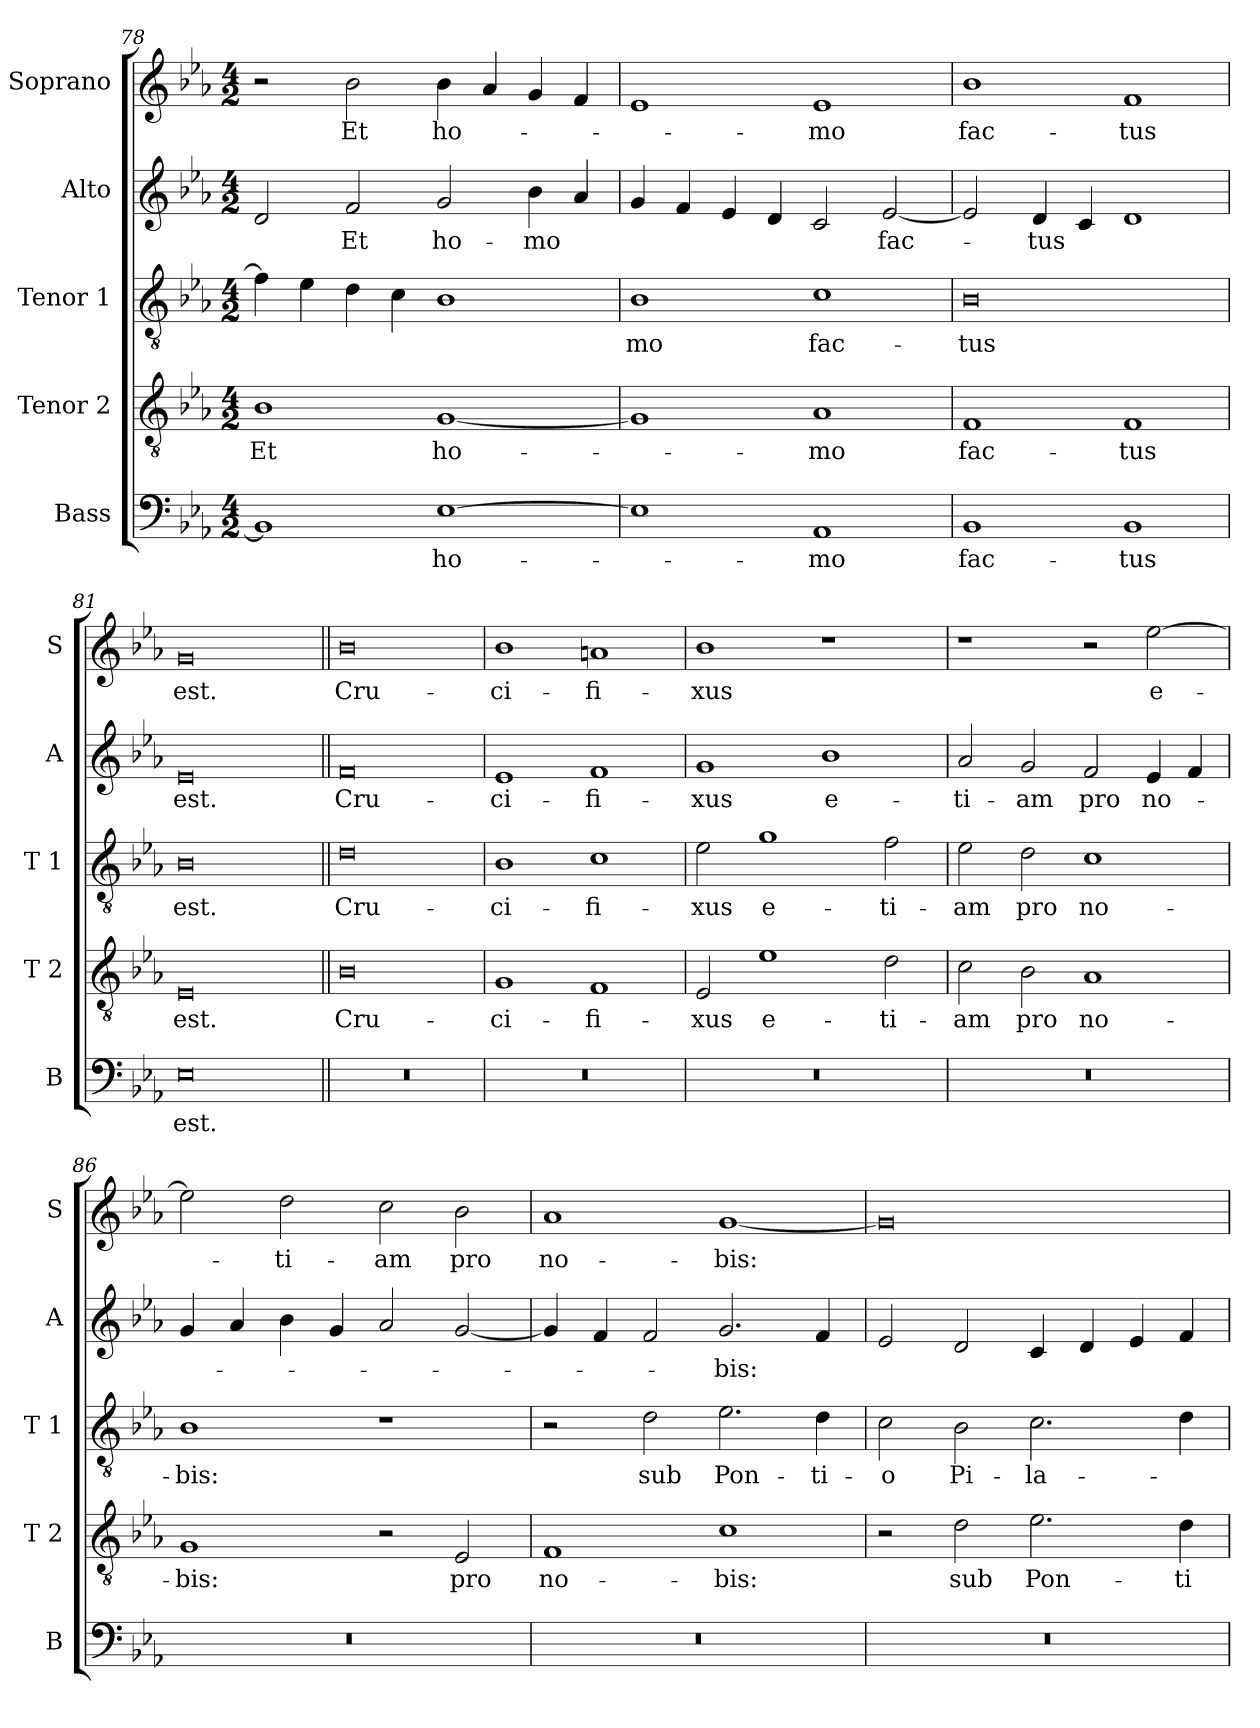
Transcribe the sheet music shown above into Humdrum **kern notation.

**kern	**text	**kern	**text	**kern	**text	**kern	**text	**kern	**text
*part5	*part5	*part4	*part4	*part3	*part3	*part2	*part2	*part1	*part1
*staff5	*staff5	*staff4	*staff4	*staff3	*staff3	*staff2	*staff2	*staff1	*staff1
*I"Bass	*	*I"Tenor 2	*	*I"Tenor 1	*	*I"Alto	*	*I"Soprano	*
*I'B	*	*I'T 2	*	*I'T 1	*	*I'A	*	*I'S	*
*clefF4	*	*clefGv2	*	*clefGv2	*	*clefG2	*	*clefG2	*
*k[b-e-a-]	*	*k[b-e-a-]	*	*k[b-e-a-]	*	*k[b-e-a-]	*	*k[b-e-a-]	*
*E-:	*	*E-:	*	*E-:	*	*E-:	*	*E-:	*
*M4/2	*	*M4/2	*	*M4/2	*	*M4/2	*	*M4/2	*
=78	=78	=78	=78	=78	=78	=78	=78	=78	=78
!	!	!	!LO:LY:b	!	!	!	!	!	!
1BB-]	.	1B-	Et	4f\]	.	2d/	.	2r	.
.	.	.	.	4e-\	.	.	.	.	.
!	!	!	!	!	!	!	!LO:LY:b	!	!LO:LY:b
.	.	.	.	4d\	.	2f/	Et	2b-\	Et
.	.	.	.	4c\	.	.	.	.	.
!	!LO:LY:b	!	!LO:LY:b	!	!	!	!LO:LY:b	!	!LO:LY:b
[1E-	ho-	[1G	ho-	1B-	.	2g/	ho-	4b-\	ho-
.	.	.	.	.	.	.	.	4a-/	.
!	!	!	!	!	!	!	!LO:LY:b	!	!
.	.	.	.	.	.	4b-\	-mo	4g/	.
.	.	.	.	.	.	4a-/	.	4f/	.
!!LO:LB:g=z
=79	=79	=79	=79	=79	=79	=79	=79	=79	=79
!	!	!	!	!	!LO:LY:b	!	!	!	!
1E-]	.	1G]	.	1B-	-mo	4g/	.	1e-	.
.	.	.	.	.	.	4f/	.	.	.
.	.	.	.	.	.	4e-/	.	.	.
.	.	.	.	.	.	4d/	.	.	.
!	!LO:LY:b	!	!LO:LY:b	!	!LO:LY:b	!	!	!	!LO:LY:b
1AA-	-mo	1A-	-mo	1c	fac-	2c/	.	1e-	-mo
!	!	!	!	!	!	!	!LO:LY:b	!	!
.	.	.	.	.	.	[2e-/	fac-	.	.
=80	=80	=80	=80	=80	=80	=80	=80	=80	=80
!	!LO:LY:b	!	!LO:LY:b	!	!LO:LY:b	!	!	!	!LO:LY:b
1BB-	fac-	1F	fac-	0B-	-tus	2e-/]	.	1b-	fac-
!	!	!	!	!	!	!	!LO:LY:b	!	!
.	.	.	.	.	.	4d/	-tus	.	.
.	.	.	.	.	.	4c/	.	.	.
!	!LO:LY:b	!	!LO:LY:b	!	!	!	!	!	!LO:LY:b
1BB-	-tus	1F	-tus	.	.	1d	.	1f	-tus
=81	=81	=81	=81	=81	=81	=81	=81	=81	=81
!	!LO:LY:b	!	!LO:LY:b	!	!LO:LY:b	!	!LO:LY:b	!	!LO:LY:b
0E-	est.	0E-	est.	0B-	est.	0e-	est.	0g	est.
=82||	=82||	=82||	=82||	=82||	=82||	=82||	=82||	=82||	=82||
!	!	!	!LO:LY:b	!	!LO:LY:b	!	!LO:LY:b	!	!LO:LY:b
0r	.	0B-	Cru-	0d	Cru-	0f	Cru-	0b-	Cru-
=83	=83	=83	=83	=83	=83	=83	=83	=83	=83
!	!	!	!LO:LY:b	!	!LO:LY:b	!	!LO:LY:b	!	!LO:LY:b
0r	.	1G	-ci-	1B-	-ci-	1e-	-ci-	1b-	-ci-
!	!	!	!LO:LY:b	!	!LO:LY:b	!	!LO:LY:b	!	!LO:LY:b
.	.	1F	-fi-	1c	-fi-	1f	-fi-	1an	-fi-
=84	=84	=84	=84	=84	=84	=84	=84	=84	=84
!	!	!	!LO:LY:b	!	!LO:LY:b	!	!LO:LY:b	!	!LO:LY:b
0r	.	2E-/	-xus	2e-\	-xus	1g	-xus	1b-	-xus
!	!	!	!LO:LY:b	!	!LO:LY:b	!	!	!	!
.	.	1e-	e-	1g	e-	.	.	.	.
!	!	!	!	!	!	!	!LO:LY:b	!	!
.	.	.	.	.	.	1b-	e-	1r	.
!	!	!	!LO:LY:b	!	!LO:LY:b	!	!	!	!
.	.	2d\	-ti-	2f\	-ti-	.	.	.	.
!!LO:LB:g=z
=85	=85	=85	=85	=85	=85	=85	=85	=85	=85
!	!	!	!LO:LY:b	!	!LO:LY:b	!	!LO:LY:b	!	!
0r	.	2c\	-am	2e-\	-am	2a-/	-ti-	1r	.
!	!	!	!LO:LY:b	!	!LO:LY:b	!	!LO:LY:b	!	!
.	.	2B-\	pro	2d\	pro	2g/	-am	.	.
!	!	!	!LO:LY:b	!	!LO:LY:b	!	!LO:LY:b	!	!
.	.	1A-	no-	1c	no-	2f/	pro	2r	.
!	!	!	!	!	!	!	!LO:LY:b	!	!LO:LY:b
.	.	.	.	.	.	4e-/	no-	[2ee-\	e-
.	.	.	.	.	.	4f/	.	.	.
=86	=86	=86	=86	=86	=86	=86	=86	=86	=86
!	!	!	!LO:LY:b	!	!LO:LY:b	!	!	!	!
0r	.	1G	-bis:	1B-	-bis:	4g/	.	2ee-\]	.
.	.	.	.	.	.	4a-/	.	.	.
!	!	!	!	!	!	!	!	!	!LO:LY:b
.	.	.	.	.	.	4b-\	.	2dd\	-ti-
.	.	.	.	.	.	4g/	.	.	.
!	!	!	!	!	!	!	!	!	!LO:LY:b
.	.	2r	.	1r	.	2a-/	.	2cc\	-am
!	!	!	!LO:LY:b	!	!	!	!	!	!LO:LY:b
.	.	2E-/	pro	.	.	[2g/	.	2b-\	pro
=87	=87	=87	=87	=87	=87	=87	=87	=87	=87
!	!	!	!LO:LY:b	!	!	!	!	!	!LO:LY:b
0r	.	1F	no-	2r	.	4g/]	.	1a-	no-
.	.	.	.	.	.	4f/	.	.	.
!	!	!	!	!	!LO:LY:b	!	!	!	!
.	.	.	.	2d\	sub	2f/	.	.	.
!	!	!	!LO:LY:b	!	!LO:LY:b	!	!LO:LY:b	!	!LO:LY:b
.	.	1c	-bis:	2.e-\	Pon-	2.g/	-bis:	[1g	-bis:
!	!	!	!	!	!LO:LY:b	!	!	!	!
.	.	.	.	4d\	-ti-	4f/	.	.	.
=88	=88	=88	=88	=88	=88	=88	=88	=88	=88
!	!	!	!	!	!LO:LY:b	!	!	!	!
0r	.	2r	.	2c\	-o	2e-/	.	0g]	.
!	!	!	!LO:LY:b	!	!LO:LY:b	!	!	!	!
.	.	2d\	sub	2B-\	Pi-	2d/	.	.	.
!	!	!	!LO:LY:b	!	!LO:LY:b	!	!	!	!
.	.	2.e-\	Pon-	2.c\	-la-	4c/	.	.	.
.	.	.	.	.	.	4d/	.	.	.
.	.	.	.	.	.	4e-/	.	.	.
!	!	!	!LO:LY:b	!	!	!	!	!	!
.	.	4d\	-ti-	4d\	.	4f/	.	.	.
=	=	=	=	=	=	=	=	=	=
*-	*-	*-	*-	*-	*-	*-	*-	*-	*-
